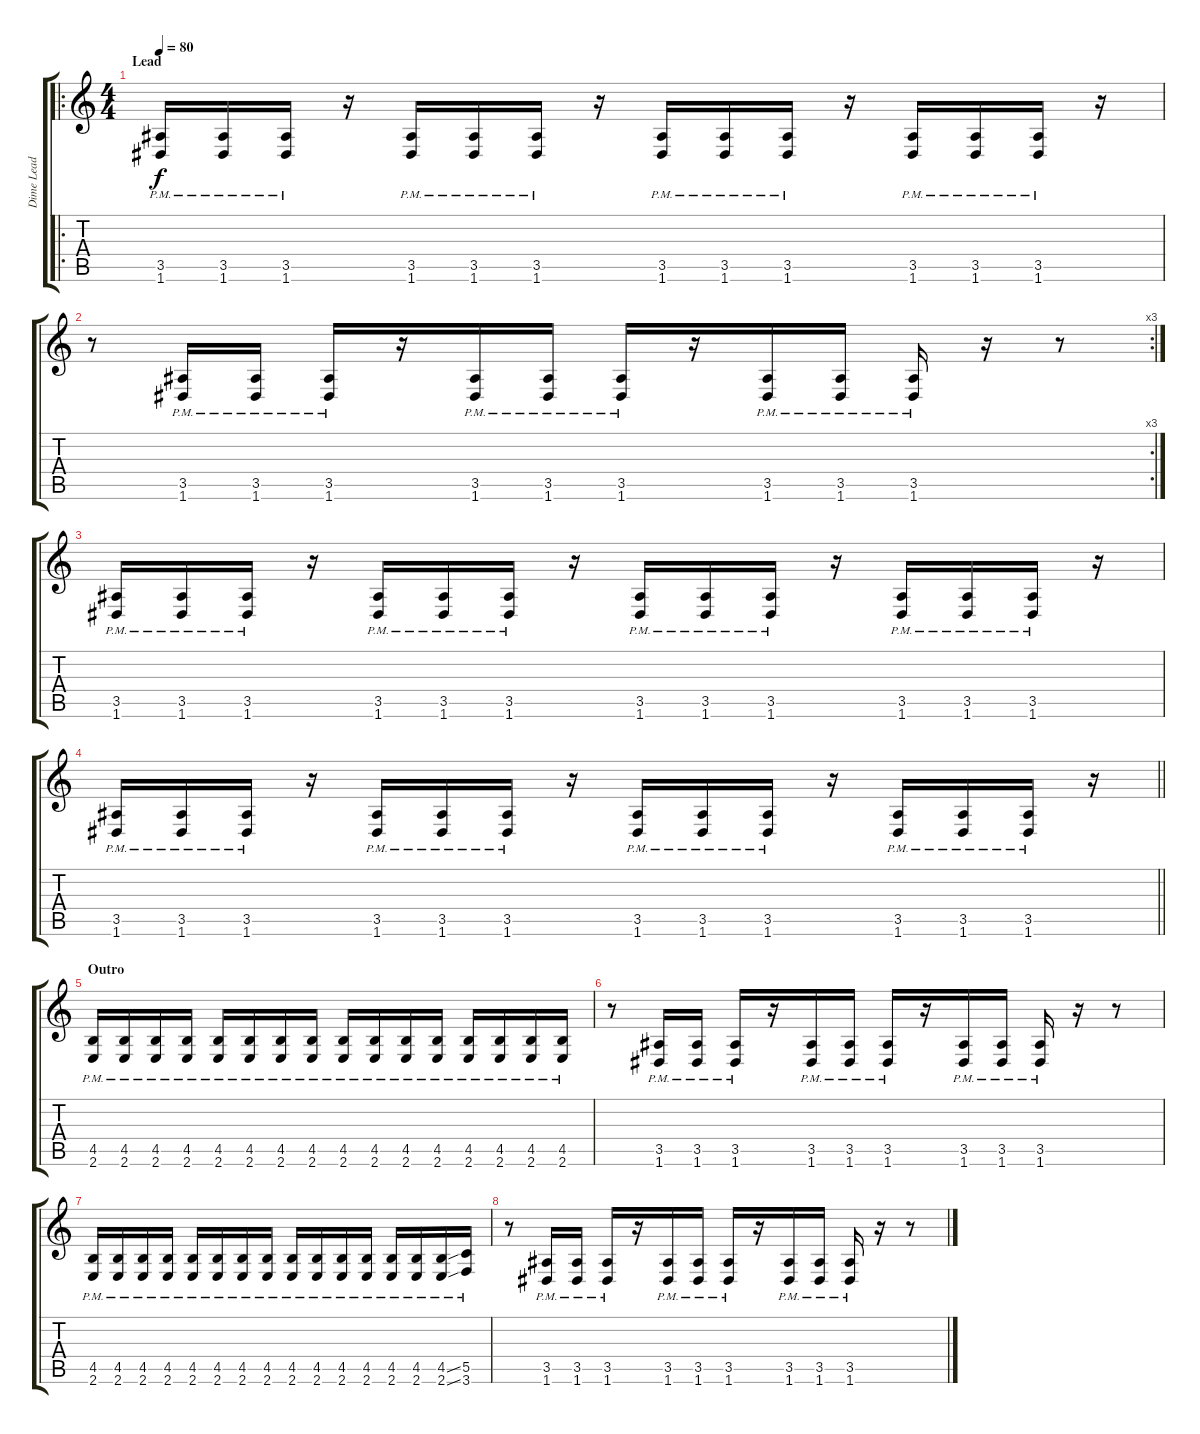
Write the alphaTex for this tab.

\track ("Dime Lead Guitar" "Dime Lead ") {instrument distortionguitar}
\staff {score tabs}
\tuning (D4 A3 F3 C3 G2 D2) {hide}
\ro
\ts (4 4)
\section ("" "Lead")
\tempo 80
\clef g2
\ks c
(3.5{pm} 1.6{pm}).16{dy f} (3.5{pm} 1.6{pm}).16 (3.5{pm} 1.6{pm}).16 r.16 (3.5{pm} 1.6{pm}).16 (3.5{pm} 1.6{pm}).16 (3.5{pm} 1.6{pm}).16 r.16 (3.5{pm} 1.6{pm}).16 (3.5{pm} 1.6{pm}).16 (3.5{pm} 1.6{pm}).16 r.16 (3.5{pm} 1.6{pm}).16 (3.5{pm} 1.6{pm}).16 (3.5{pm} 1.6{pm}).16 r.16 |
\rc 3
r.8 (3.5{pm} 1.6{pm}).16 (3.5{pm} 1.6{pm}).16 (3.5{pm} 1.6{pm}).16 r.16 (3.5{pm} 1.6{pm}).16 (3.5{pm} 1.6{pm}).16 (3.5{pm} 1.6{pm}).16 r.16 (3.5{pm} 1.6{pm}).16 (3.5{pm} 1.6{pm}).16 (3.5{pm} 1.6{pm}).16 r.16 r.8 |
(3.5{pm} 1.6{pm}).16 (3.5{pm} 1.6{pm}).16 (3.5{pm} 1.6{pm}).16 r.16 (3.5{pm} 1.6{pm}).16 (3.5{pm} 1.6{pm}).16 (3.5{pm} 1.6{pm}).16 r.16 (3.5{pm} 1.6{pm}).16 (3.5{pm} 1.6{pm}).16 (3.5{pm} 1.6{pm}).16 r.16 (3.5{pm} 1.6{pm}).16 (3.5{pm} 1.6{pm}).16 (3.5{pm} 1.6{pm}).16 r.16 |
\barLineRight lightlight
(3.5{pm} 1.6{pm}).16 (3.5{pm} 1.6{pm}).16 (3.5{pm} 1.6{pm}).16 r.16 (3.5{pm} 1.6{pm}).16 (3.5{pm} 1.6{pm}).16 (3.5{pm} 1.6{pm}).16 r.16 (3.5{pm} 1.6{pm}).16 (3.5{pm} 1.6{pm}).16 (3.5{pm} 1.6{pm}).16 r.16 (3.5{pm} 1.6{pm}).16 (3.5{pm} 1.6{pm}).16 (3.5{pm} 1.6{pm}).16 r.16 |
\section ("" "Outro")
(4.5{pm} 2.6{pm}).16 (4.5{pm} 2.6{pm}).16 (4.5{pm} 2.6{pm}).16 (4.5{pm} 2.6{pm}).16 (4.5{pm} 2.6{pm}).16 (4.5{pm} 2.6{pm}).16 (4.5{pm} 2.6{pm}).16 (4.5{pm} 2.6{pm}).16 (4.5{pm} 2.6{pm}).16 (4.5{pm} 2.6{pm}).16 (4.5{pm} 2.6{pm}).16 (4.5{pm} 2.6{pm}).16 (4.5{pm} 2.6{pm}).16 (4.5{pm} 2.6{pm}).16 (4.5{pm} 2.6{pm}).16 (4.5{pm} 2.6{pm}).16 |
r.8 (3.5{pm} 1.6{pm}).16 (3.5{pm} 1.6{pm}).16 (3.5{pm} 1.6{pm}).16 r.16 (3.5{pm} 1.6{pm}).16 (3.5{pm} 1.6{pm}).16 (3.5{pm} 1.6{pm}).16 r.16 (3.5{pm} 1.6{pm}).16 (3.5{pm} 1.6{pm}).16 (3.5{pm} 1.6{pm}).16 r.16 r.8 |
(4.5{pm} 2.6{pm}).16 (4.5{pm} 2.6{pm}).16 (4.5{pm} 2.6{pm}).16 (4.5{pm} 2.6{pm}).16 (4.5{pm} 2.6{pm}).16 (4.5{pm} 2.6{pm}).16 (4.5{pm} 2.6{pm}).16 (4.5{pm} 2.6{pm}).16 (4.5{pm} 2.6{pm}).16 (4.5{pm} 2.6{pm}).16 (4.5{pm} 2.6{pm}).16 (4.5{pm} 2.6{pm}).16 (4.5{pm} 2.6{pm}).16 (4.5{pm} 2.6{pm}).16 (4.5{ss pm} 2.6{ss pm}).16 (5.5{pm} 3.6{pm}).16 |
r.8 (3.5{pm} 1.6{pm}).16 (3.5{pm} 1.6{pm}).16 (3.5{pm} 1.6{pm}).16 r.16 (3.5{pm} 1.6{pm}).16 (3.5{pm} 1.6{pm}).16 (3.5{pm} 1.6{pm}).16 r.16 (3.5{pm} 1.6{pm}).16 (3.5{pm} 1.6{pm}).16 (3.5{pm} 1.6{pm}).16 r.16 r.8
